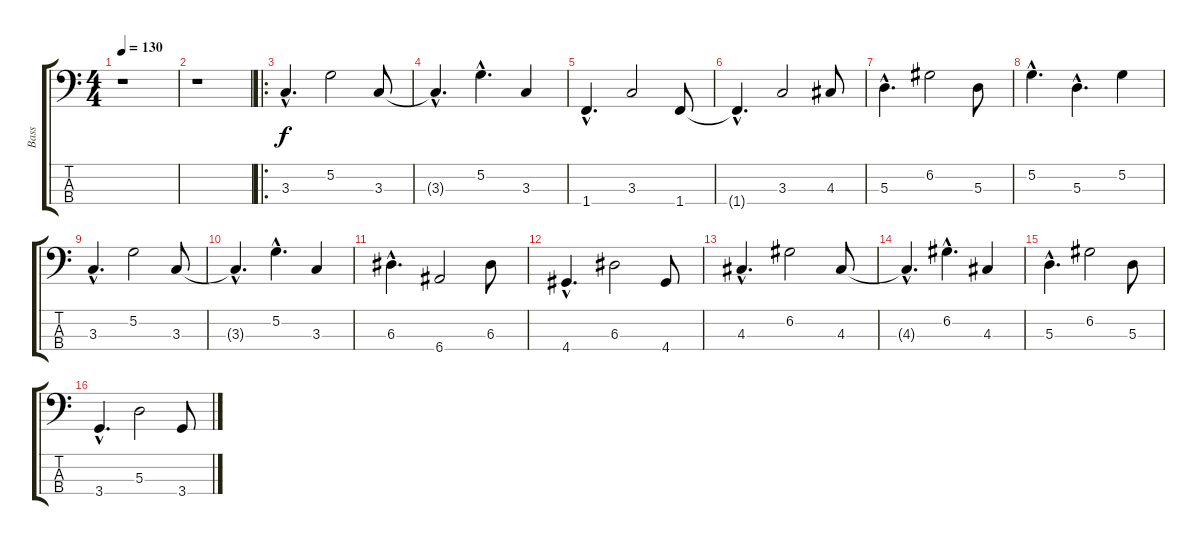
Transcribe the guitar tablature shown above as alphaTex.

\track ("Bass" "Bass") {instrument electricbassfinger}
\staff {score tabs}
\tuning (G2 D2 A1 E1) {hide}
\ts (4 4)
\tempo 130
\clef f4
\ks c
r.1{dy f instrument electricbassfinger} |
r.1 |
\ro
3.3{hac}.4{d} 5.2.2 3.3.8 |
3.3{hac t}.4{d} 5.2{hac}.4{d} 3.3.4 |
1.4{hac}.4{d} 3.3.2 1.4.8 |
1.4{hac t}.4{d} 3.3.2 4.3.8 |
5.3{hac}.4{d} 6.2.2 5.3.8 |
5.2{hac}.4{d} 5.3{hac}.4{d} 5.2.4 |
3.3{hac}.4{d} 5.2.2 3.3.8 |
3.3{hac t}.4{d} 5.2{hac}.4{d} 3.3.4 |
6.3{hac}.4{d} 6.4.2 6.3.8 |
4.4{hac}.4{d} 6.3.2 4.4.8 |
4.3{hac}.4{d} 6.2.2 4.3.8 |
4.3{hac t}.4{d} 6.2{hac}.4{d} 4.3.4 |
5.3{hac}.4{d} 6.2.2 5.3.8 |
3.4{hac}.4{d} 5.3.2 3.4.8
